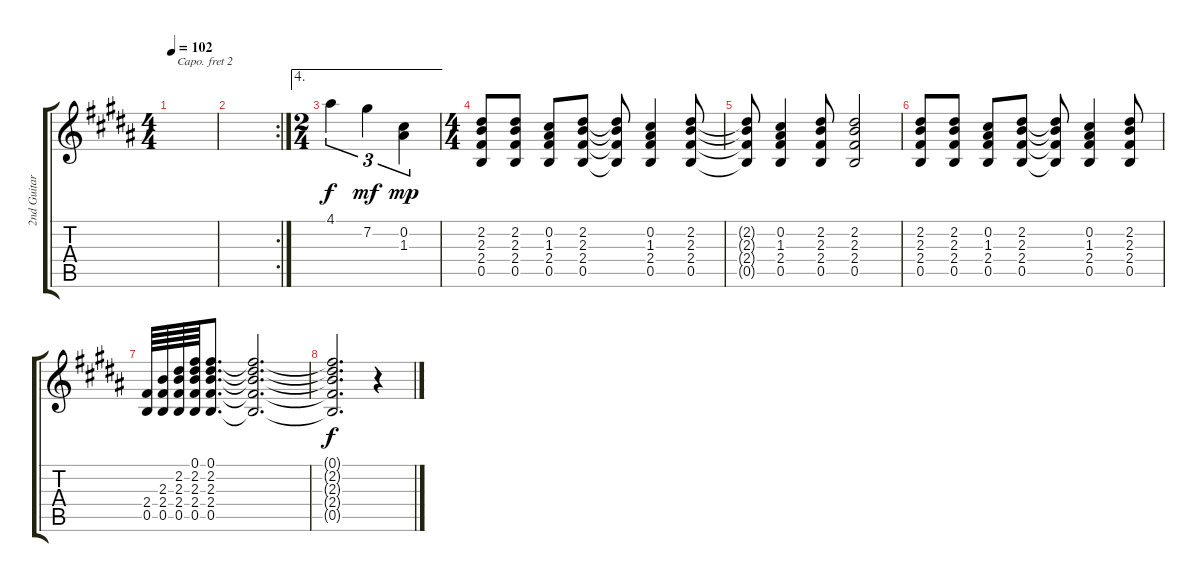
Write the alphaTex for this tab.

\track ("2nd Guitar" "2nd Guitar") {instrument acousticguitarsteel}
\staff {score tabs}
\capo 2
\tuning (E4 B3 G3 D3 A2 E2) {hide}
\ts (4 4)
\tempo 102
\clef g2
\ks b
|
\rc 2
\ks g#minor
|
\ae 4
\ts (2 4)
4.1.4{tu (3 2)} 7.2.4{tu (3 2) dy mf} (0.2 1.3).4{tu (3 2) dy mp} |
\ts (4 4)
\ks b
(2.2 2.3 2.4 0.5).8 (2.2 2.3 2.4 0.5).8 (0.2 1.3 2.4 0.5).8 (2.2 2.3 2.4 0.5).8 (2.2{t} 2.3{t} 2.4{t} 0.5{t}).8 (0.2 1.3 2.4 0.5).4 (2.2 2.3 2.4 0.5).8 |
\ks g#minor
(2.2{t} 2.3{t} 2.4{t} 0.5{t}).8 (0.2 1.3 2.4 0.5).4 (2.2 2.3 2.4 0.5).8 (2.2 2.3 2.4 0.5).2 |
\ks b
(2.2 2.3 2.4 0.5).8 (2.2 2.3 2.4 0.5).8 (0.2 1.3 2.4 0.5).8 (2.2 2.3 2.4 0.5).8 (2.2{t} 2.3{t} 2.4{t} 0.5{t}).8 (0.2 1.3 2.4 0.5).4 (2.2 2.3 2.4 0.5).8 |
\ks g#minor
(2.4 0.5).64 (2.3 2.4 0.5).64 (2.2 2.3 2.4 0.5).64 (0.1 2.2 2.3 2.4 0.5).64 (0.1 2.2 2.3 2.4 0.5).8{d} (0.1{t} 2.2{t} 2.3{t} 2.4{t} 0.5{t}).2{d} |
(0.1{t} 2.2{t} 2.3{t} 2.4{t} 0.5{t}).2{d dy f volume 0} r.4
